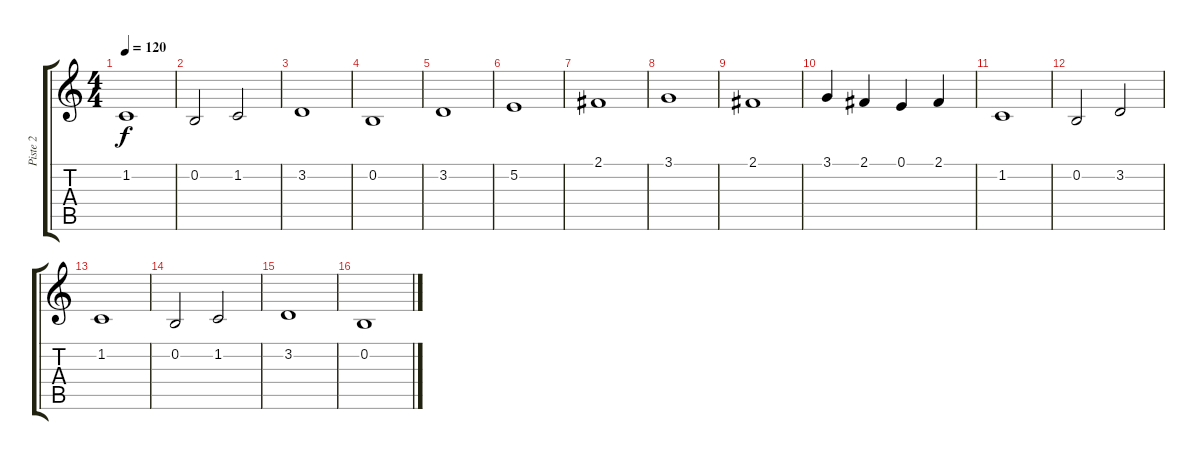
\track ("Piste 2" "Piste 2") {instrument stringensemble1}
\staff {score tabs}
\tuning (E4 B3 G3 D3 A2 E2) {hide}
\ts (4 4)
\tempo 120
\clef g2
\ks c
1.2.1{dy f} |
0.2.2 1.2.2 |
3.2.1 |
0.2.1 |
3.2.1 |
5.2.1 |
2.1.1 |
3.1.1 |
2.1.1 |
3.1.4 2.1.4 0.1.4 2.1.4 |
1.2.1 |
0.2.2 3.2.2 |
1.2.1 |
0.2.2 1.2.2 |
3.2.1 |
0.2.1
